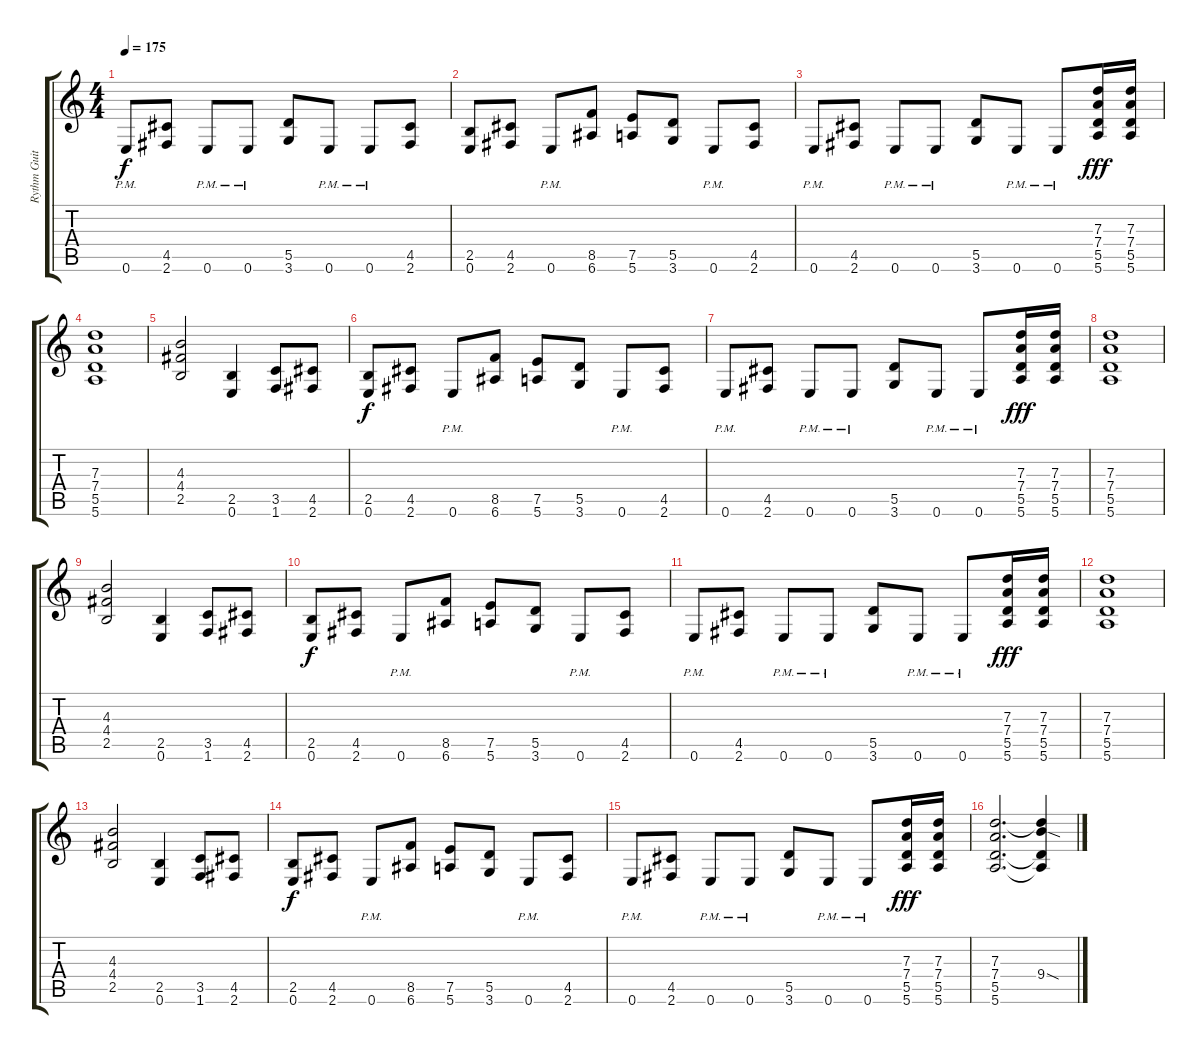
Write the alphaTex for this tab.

\track ("Rythm Guitar" "Rythm Guit") {instrument distortionguitar}
\staff {score tabs}
\tuning (E4 B3 G3 D3 A2 E2) {hide}
\ts (4 4)
\tempo 175
\clef g2
\ks c
0.6{pm}.8{dy f} (4.5 2.6).8 0.6{pm}.8 0.6{pm}.8 (5.5 3.6).8 0.6{pm}.8 0.6{pm}.8 (4.5 2.6).8 |
(2.5 0.6).8 (4.5 2.6).8 0.6{pm}.8 (8.5 6.6).8 (7.5 5.6).8 (5.5 3.6).8 0.6{pm}.8 (4.5 2.6).8 |
0.6{pm}.8 (4.5 2.6).8 0.6{pm}.8 0.6{pm}.8 (5.5 3.6).8 0.6{pm}.8 0.6{pm}.8 (7.3 7.4 5.5 5.6).16{dy fff} (7.3 7.4 5.5 5.6).16 |
(7.3 7.4 5.5 5.6).1 |
(4.3 4.4 2.5).2 (2.5 0.6).4 (3.5 1.6).8 (4.5 2.6).8 |
(2.5 0.6).8{dy f} (4.5 2.6).8 0.6{pm}.8 (8.5 6.6).8 (7.5 5.6).8 (5.5 3.6).8 0.6{pm}.8 (4.5 2.6).8 |
0.6{pm}.8 (4.5 2.6).8 0.6{pm}.8 0.6{pm}.8 (5.5 3.6).8 0.6{pm}.8 0.6{pm}.8 (7.3 7.4 5.5 5.6).16{dy fff} (7.3 7.4 5.5 5.6).16 |
(7.3 7.4 5.5 5.6).1 |
(4.3 4.4 2.5).2 (2.5 0.6).4 (3.5 1.6).8 (4.5 2.6).8 |
(2.5 0.6).8{dy f} (4.5 2.6).8 0.6{pm}.8 (8.5 6.6).8 (7.5 5.6).8 (5.5 3.6).8 0.6{pm}.8 (4.5 2.6).8 |
0.6{pm}.8 (4.5 2.6).8 0.6{pm}.8 0.6{pm}.8 (5.5 3.6).8 0.6{pm}.8 0.6{pm}.8 (7.3 7.4 5.5 5.6).16{dy fff} (7.3 7.4 5.5 5.6).16 |
(7.3 7.4 5.5 5.6).1 |
(4.3 4.4 2.5).2 (2.5 0.6).4 (3.5 1.6).8 (4.5 2.6).8 |
(2.5 0.6).8{dy f} (4.5 2.6).8 0.6{pm}.8 (8.5 6.6).8 (7.5 5.6).8 (5.5 3.6).8 0.6{pm}.8 (4.5 2.6).8 |
0.6{pm}.8 (4.5 2.6).8 0.6{pm}.8 0.6{pm}.8 (5.5 3.6).8 0.6{pm}.8 0.6{pm}.8 (7.3 7.4 5.5 5.6).16{dy fff} (7.3 7.4 5.5 5.6).16 |
(7.3 7.4 5.5 5.6).2{d} (7.3{t} 9.4{sod} 5.5{t} 5.6{t}).4
